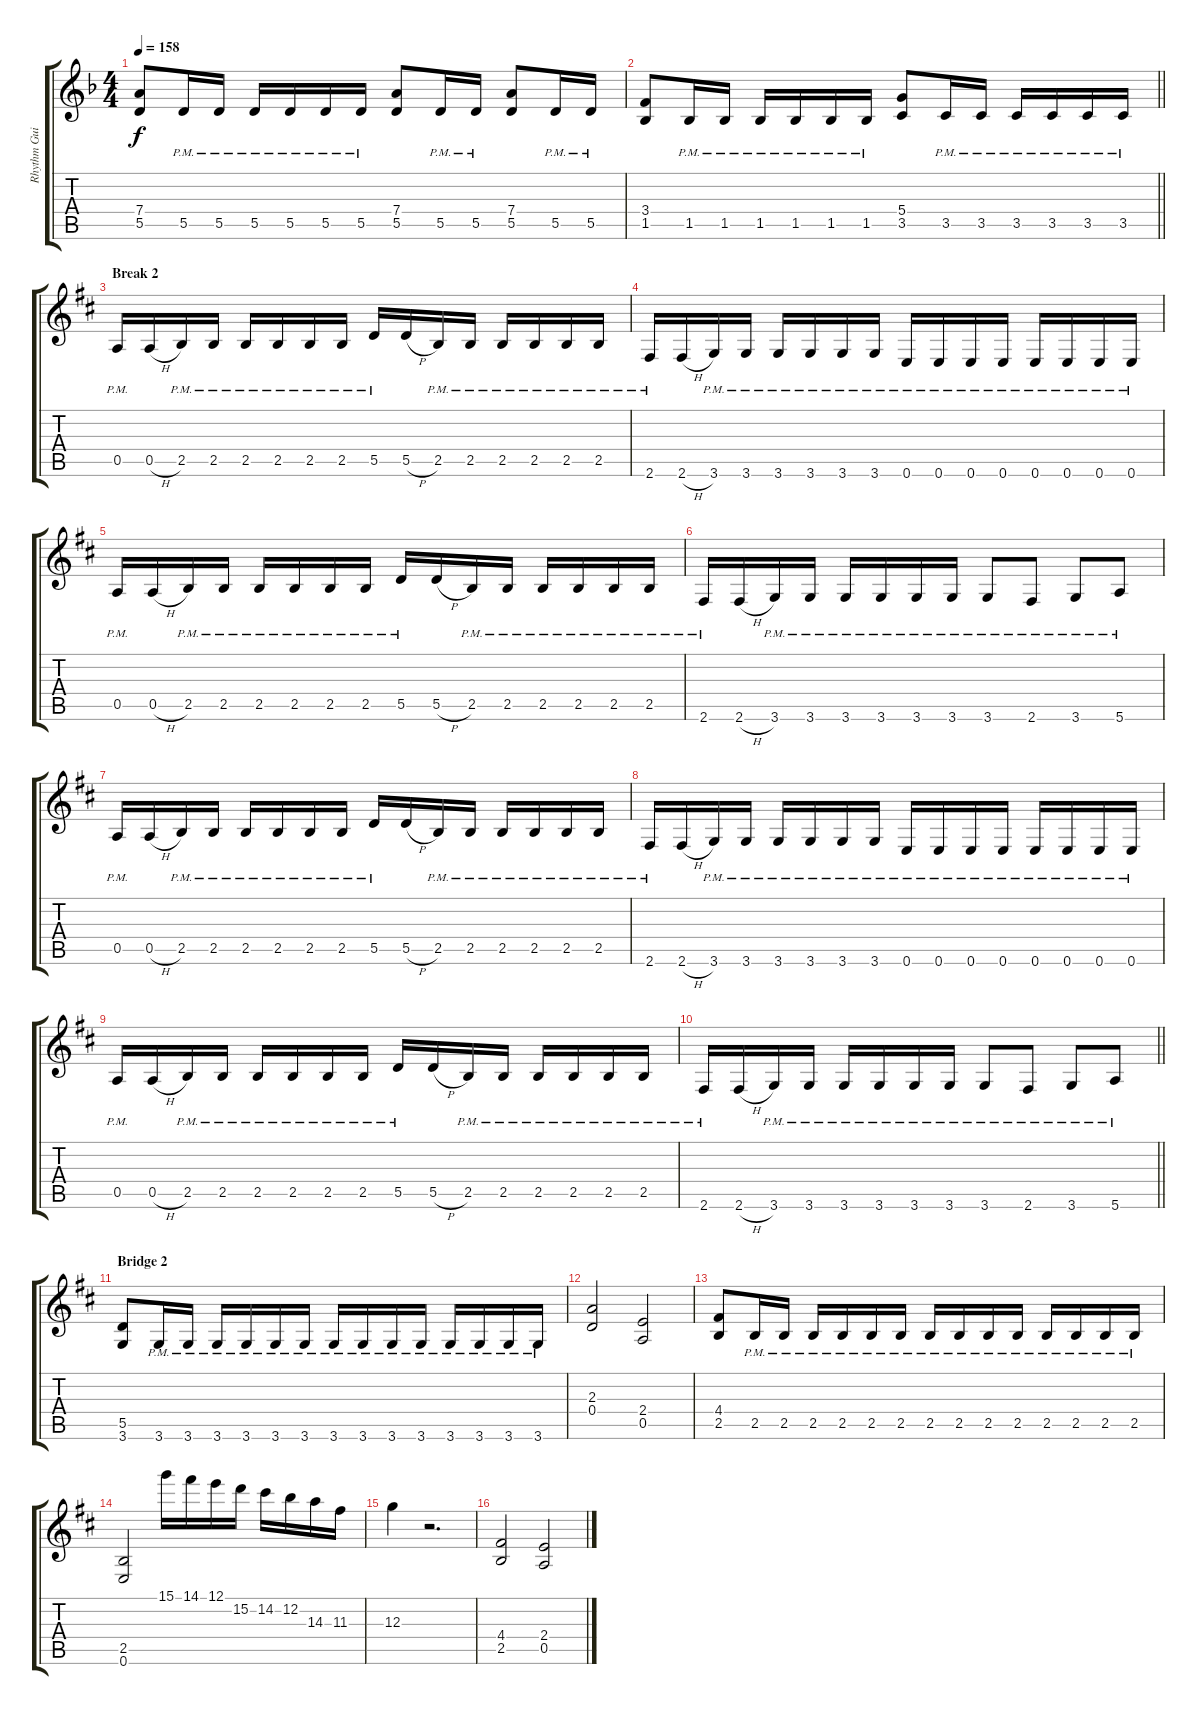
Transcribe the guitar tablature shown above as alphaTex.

\track ("Rhythm Guitar 2: Peter \"Peppe\" Johansson" "Rhythm Gui") {instrument distortionguitar}
\staff {score tabs}
\tuning (E4 B3 G3 D3 A2 E2) {hide}
\ts (4 4)
\tempo 158
\clef g2
\ks dminor
(7.4 5.5).8{dy f} 5.5{pm}.16 5.5{pm}.16 5.5{pm}.16 5.5{pm}.16 5.5{pm}.16 5.5{pm}.16 (7.4 5.5).8 5.5{pm}.16 5.5{pm}.16 (7.4 5.5).8 5.5{pm}.16 5.5{pm}.16 |
\barLineRight lightlight
(3.4 1.5).8 1.5{pm}.16 1.5{pm}.16 1.5{pm}.16 1.5{pm}.16 1.5{pm}.16 1.5{pm}.16 (5.4 3.5).8 3.5{pm}.16 3.5{pm}.16 3.5{pm}.16 3.5{pm}.16 3.5{pm}.16 3.5{pm}.16 |
\section ("" "Break 2")
\ks bminor
0.5{pm}.16 0.5{h}.16 2.5{pm}.16 2.5{pm}.16 2.5{pm}.16 2.5{pm}.16 2.5{pm}.16 2.5{pm}.16 5.5{pm}.16 5.5{h}.16 2.5{pm}.16 2.5{pm}.16 2.5{pm}.16 2.5{pm}.16 2.5{pm}.16 2.5{pm}.16 |
2.6{pm}.16 2.6{h}.16 3.6{pm}.16 3.6{pm}.16 3.6{pm}.16 3.6{pm}.16 3.6{pm}.16 3.6{pm}.16 0.6{pm}.16 0.6{pm}.16 0.6{pm}.16 0.6{pm}.16 0.6{pm}.16 0.6{pm}.16 0.6{pm}.16 0.6{pm}.16 |
0.5{pm}.16 0.5{h}.16 2.5{pm}.16 2.5{pm}.16 2.5{pm}.16 2.5{pm}.16 2.5{pm}.16 2.5{pm}.16 5.5{pm}.16 5.5{h}.16 2.5{pm}.16 2.5{pm}.16 2.5{pm}.16 2.5{pm}.16 2.5{pm}.16 2.5{pm}.16 |
2.6{pm}.16 2.6{h}.16 3.6{pm}.16 3.6{pm}.16 3.6{pm}.16 3.6{pm}.16 3.6{pm}.16 3.6{pm}.16 3.6{pm}.8 2.6{pm}.8 3.6{pm}.8 5.6{pm}.8 |
0.5{pm}.16 0.5{h}.16 2.5{pm}.16 2.5{pm}.16 2.5{pm}.16 2.5{pm}.16 2.5{pm}.16 2.5{pm}.16 5.5{pm}.16 5.5{h}.16 2.5{pm}.16 2.5{pm}.16 2.5{pm}.16 2.5{pm}.16 2.5{pm}.16 2.5{pm}.16 |
2.6{pm}.16 2.6{h}.16 3.6{pm}.16 3.6{pm}.16 3.6{pm}.16 3.6{pm}.16 3.6{pm}.16 3.6{pm}.16 0.6{pm}.16 0.6{pm}.16 0.6{pm}.16 0.6{pm}.16 0.6{pm}.16 0.6{pm}.16 0.6{pm}.16 0.6{pm}.16 |
0.5{pm}.16 0.5{h}.16 2.5{pm}.16 2.5{pm}.16 2.5{pm}.16 2.5{pm}.16 2.5{pm}.16 2.5{pm}.16 5.5{pm}.16 5.5{h}.16 2.5{pm}.16 2.5{pm}.16 2.5{pm}.16 2.5{pm}.16 2.5{pm}.16 2.5{pm}.16 |
\barLineRight lightlight
2.6{pm}.16 2.6{h}.16 3.6{pm}.16 3.6{pm}.16 3.6{pm}.16 3.6{pm}.16 3.6{pm}.16 3.6{pm}.16 3.6{pm}.8 2.6{pm}.8 3.6{pm}.8 5.6{pm}.8 |
\section ("" "Bridge 2")
(5.5 3.6).8 3.6{pm}.16 3.6{pm}.16 3.6{pm}.16 3.6{pm}.16 3.6{pm}.16 3.6{pm}.16 3.6{pm}.16 3.6{pm}.16 3.6{pm}.16 3.6{pm}.16 3.6{pm}.16 3.6{pm}.16 3.6{pm}.16 3.6{pm}.16 |
(2.3 0.4).2 (2.4 0.5).2 |
(4.4 2.5).8 2.5{pm}.16 2.5{pm}.16 2.5{pm}.16 2.5{pm}.16 2.5{pm}.16 2.5{pm}.16 2.5{pm}.16 2.5{pm}.16 2.5{pm}.16 2.5{pm}.16 2.5{pm}.16 2.5{pm}.16 2.5{pm}.16 2.5{pm}.16 |
(2.5 0.6).2 15.1.16 14.1.16 12.1.16 15.2.16 14.2.16 12.2.16 14.3.16 11.3.16 |
12.3.4 r.2{d} |
(4.4 2.5).2 (2.4 0.5).2
